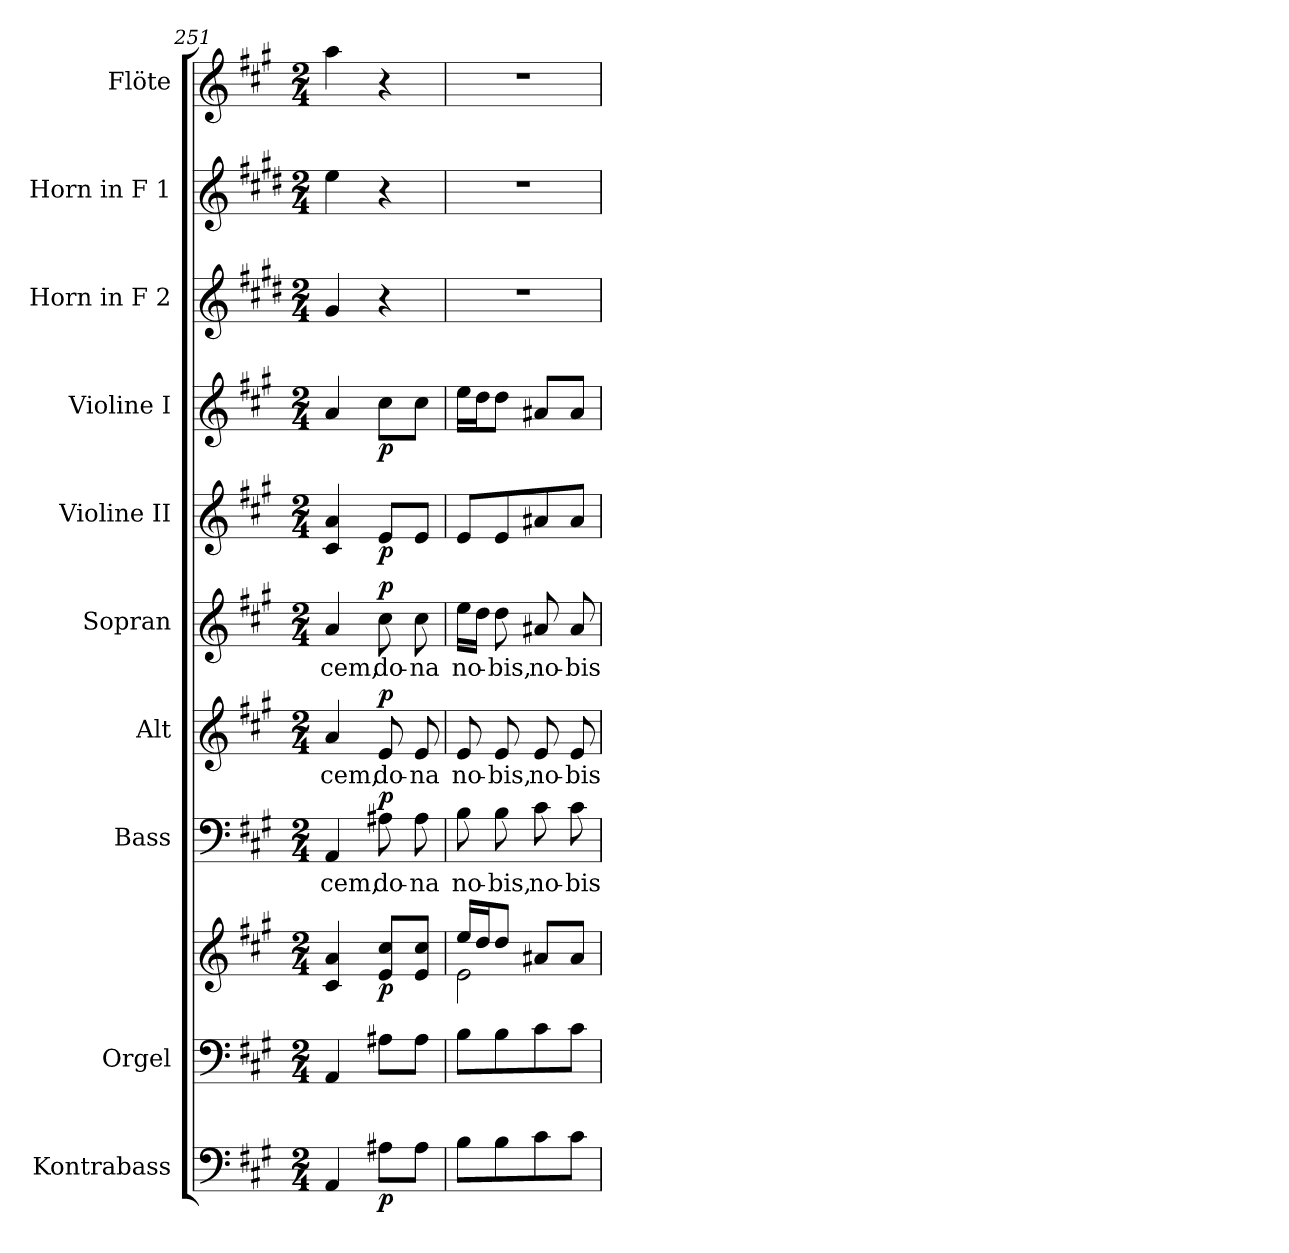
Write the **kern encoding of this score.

**kern	**dynam	**kern	**kern	**dynam	**kern	**text	**dynam	**kern	**text	**dynam	**kern	**text	**dynam	**kern	**dynam	**kern	**dynam	**kern	**kern	**kern
*part10	*part10	*part9	*part9	*part9	*part8	*part8	*part8	*part7	*part7	*part7	*part6	*part6	*part6	*part5	*part5	*part4	*part4	*part3	*part2	*part1
*staff11	*staff11	*staff10	*staff9	*staff9/10	*staff8	*staff8	*staff8	*staff7	*staff7	*staff7	*staff6	*staff6	*staff6	*staff5	*staff5	*staff4	*staff4	*staff3	*staff2	*staff1
*I"Kontrabass	*	*I"Orgel	*	*	*I"Bass	*	*	*I"Alt	*	*	*I"Sopran	*	*	*I"Violine II	*	*I"Violine I	*	*I"Horn in F 2	*I"Horn in F 1	*I"Flöte
*I'Kb.	*	*I'Org.	*	*	*I'B.	*	*	*I'A.	*	*	*I'S.	*	*	*I'Vl. II	*	*I'Vl. I	*	*	*	*I'Fl.
*clefF4	*	*clefF4	*clefG2	*	*clefF4	*	*	*clefG2	*	*	*clefG2	*	*	*clefG2	*	*clefG2	*	*clefG2	*clefG2	*clefG2
*ITrd7c12	*	*	*	*	*	*	*	*	*	*	*	*	*	*	*	*	*	*ITrd4c7	*ITrd4c7	*
*k[f#c#g#]	*	*k[f#c#g#]	*k[f#c#g#]	*	*k[f#c#g#]	*	*	*k[f#c#g#]	*	*	*k[f#c#g#]	*	*	*k[f#c#g#]	*	*k[f#c#g#]	*	*k[f#c#g#]	*k[f#c#g#]	*k[f#c#g#]
*A:	*	*A:	*A:	*	*A:	*	*	*A:	*	*	*A:	*	*	*A:	*	*A:	*	*A:	*A:	*A:
*M2/4	*	*M2/4	*M2/4	*	*M2/4	*	*	*M2/4	*	*	*M2/4	*	*	*M2/4	*	*M2/4	*	*M2/4	*M2/4	*M2/4
=251	=251	=251	=251	=251	=251	=251	=251	=251	=251	=251	=251	=251	=251	=251	=251	=251	=251	=251	=251	=251
!	!	!	!	!	!	!LO:LY:b	!	!	!LO:LY:b	!	!	!LO:LY:b	!	!	!	!	!	!	!	!
4AAA/	.	4AA/	4c#/ 4a/	.	4AA/	-cem,	.	4a/	-cem,	.	4a/	-cem,	.	4c#/ 4a/	.	4a/	.	4c#/	4a\	4aa\
!	!LO:DY:b	!	!	!LO:DY:b	!	!LO:LY:b	!LO:DY:a	!	!LO:LY:b	!LO:DY:a	!	!LO:LY:b	!LO:DY:a	!	!LO:DY:b	!	!LO:DY:b	!	!	!
8AA#X\L	p	8A#X\L	8e/ 8cc#/L	p	8A#X\	do-	p	8e/	do-	p	8cc#\	do-	p	8e/L	p	8cc#\L	p	4r	4r	4r
!	!	!	!	!	!	!LO:LY:b	!	!	!LO:LY:b	!	!	!LO:LY:b	!	!	!	!	!	!	!	!
8AA#\J	.	8A#\J	8e/ 8cc#/J	.	8A#\	-na	.	8e/	-na	.	8cc#\	-na	.	8e/J	.	8cc#\J	.	.	.	.
=252	=252	=252	=252	=252	=252	=252	=252	=252	=252	=252	=252	=252	=252	=252	=252	=252	=252	=252	=252	=252
*	*	*	*^	*	*	*	*	*	*	*	*	*	*	*	*	*	*	*	*	*
!	!	!	!	!	!	!	!LO:LY:b	!	!	!LO:LY:b	!	!	!LO:LY:b	!	!	!	!	!	!	!	!
8BB\L	.	8B\L	16ee/LL	2e\	.	8B\	no-	.	8e/	no-	.	16ee\LL	no-	.	8e/L	.	16ee\LL	.	2r	2r	2r
.	.	.	16dd/J	.	.	.	.	.	.	.	.	16dd\JJ	.	.	.	.	16dd\J	.	.	.	.
!	!	!	!	!	!	!	!LO:LY:b	!	!	!LO:LY:b	!	!	!LO:LY:b	!	!	!	!	!	!	!	!
8BB\	.	8B\	8dd/J	.	.	8B\	-bis,	.	8e/	-bis,	.	8dd\	-bis,	.	8e/	.	8dd\J	.	.	.	.
!	!	!	!	!	!	!	!LO:LY:b	!	!	!LO:LY:b	!	!	!LO:LY:b	!	!	!	!	!	!	!	!
8C#\	.	8c#\	8a#X/L	.	.	8c#\	no-	.	8e/	no-	.	8a#X/	no-	.	8a#X/	.	8a#X/L	.	.	.	.
!	!	!	!	!	!	!	!LO:LY:b	!	!	!LO:LY:b	!	!	!LO:LY:b	!	!	!	!	!	!	!	!
8C#\J	.	8c#\J	8a#/J	.	.	8c#\	-bis	.	8e/	-bis	.	8a#/	-bis	.	8a#/J	.	8a#/J	.	.	.	.
*	*	*	*v	*v	*	*	*	*	*	*	*	*	*	*	*	*	*	*	*	*	*
=	=	=	=	=	=	=	=	=	=	=	=	=	=	=	=	=	=	=	=	=
*-	*-	*-	*-	*-	*-	*-	*-	*-	*-	*-	*-	*-	*-	*-	*-	*-	*-	*-	*-	*-
